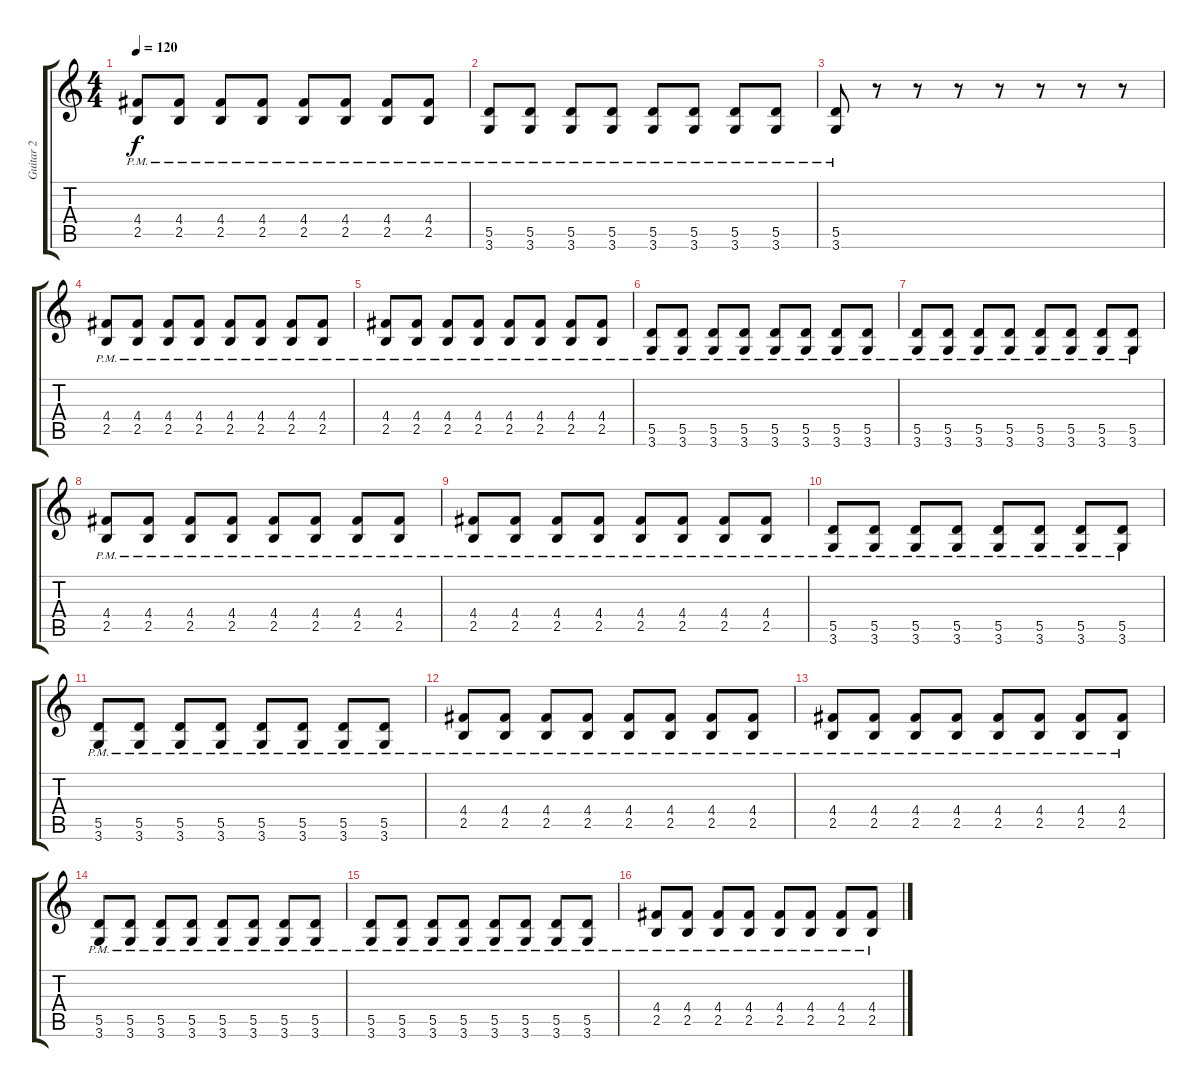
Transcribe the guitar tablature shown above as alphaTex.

\track ("Guitar 2" "Guitar 2") {instrument distortionguitar}
\staff {score tabs}
\tuning (E4 B3 G3 D3 A2 E2) {hide}
\ts (4 4)
\tempo 120
\clef g2
\ks c
(4.4{pm} 2.5{pm}).8{dy f} (4.4{pm} 2.5{pm}).8 (4.4{pm} 2.5{pm}).8 (4.4{pm} 2.5{pm}).8 (4.4{pm} 2.5{pm}).8 (4.4{pm} 2.5{pm}).8 (4.4{pm} 2.5{pm}).8 (4.4{pm} 2.5{pm}).8 |
(5.5{pm} 3.6{pm}).8 (5.5{pm} 3.6{pm}).8 (5.5{pm} 3.6{pm}).8 (5.5{pm} 3.6{pm}).8 (5.5{pm} 3.6{pm}).8 (5.5{pm} 3.6{pm}).8 (5.5{pm} 3.6{pm}).8 (5.5{pm} 3.6{pm}).8 |
(5.5{pm} 3.6{pm}).8 r.8 r.8 r.8 r.8 r.8 r.8 r.8 |
(4.4{pm} 2.5{pm}).8 (4.4{pm} 2.5{pm}).8 (4.4{pm} 2.5{pm}).8 (4.4{pm} 2.5{pm}).8 (4.4{pm} 2.5{pm}).8 (4.4{pm} 2.5{pm}).8 (4.4{pm} 2.5{pm}).8 (4.4{pm} 2.5{pm}).8 |
(4.4{pm} 2.5{pm}).8 (4.4{pm} 2.5{pm}).8 (4.4{pm} 2.5{pm}).8 (4.4{pm} 2.5{pm}).8 (4.4{pm} 2.5{pm}).8 (4.4{pm} 2.5{pm}).8 (4.4{pm} 2.5{pm}).8 (4.4{pm} 2.5{pm}).8 |
(5.5{pm} 3.6{pm}).8 (5.5{pm} 3.6{pm}).8 (5.5{pm} 3.6{pm}).8 (5.5{pm} 3.6{pm}).8 (5.5{pm} 3.6{pm}).8 (5.5{pm} 3.6{pm}).8 (5.5{pm} 3.6{pm}).8 (5.5{pm} 3.6{pm}).8 |
(5.5{pm} 3.6{pm}).8 (5.5{pm} 3.6{pm}).8 (5.5{pm} 3.6{pm}).8 (5.5{pm} 3.6{pm}).8 (5.5{pm} 3.6{pm}).8 (5.5{pm} 3.6{pm}).8 (5.5{pm} 3.6{pm}).8 (5.5{pm} 3.6{pm}).8 |
(4.4{pm} 2.5{pm}).8 (4.4{pm} 2.5{pm}).8 (4.4{pm} 2.5{pm}).8 (4.4{pm} 2.5{pm}).8 (4.4{pm} 2.5{pm}).8 (4.4{pm} 2.5{pm}).8 (4.4{pm} 2.5{pm}).8 (4.4{pm} 2.5{pm}).8 |
(4.4{pm} 2.5{pm}).8 (4.4{pm} 2.5{pm}).8 (4.4{pm} 2.5{pm}).8 (4.4{pm} 2.5{pm}).8 (4.4{pm} 2.5{pm}).8 (4.4{pm} 2.5{pm}).8 (4.4{pm} 2.5{pm}).8 (4.4{pm} 2.5{pm}).8 |
(5.5{pm} 3.6{pm}).8 (5.5{pm} 3.6{pm}).8 (5.5{pm} 3.6{pm}).8 (5.5{pm} 3.6{pm}).8 (5.5{pm} 3.6{pm}).8 (5.5{pm} 3.6{pm}).8 (5.5{pm} 3.6{pm}).8 (5.5{pm} 3.6{pm}).8 |
(5.5{pm} 3.6{pm}).8 (5.5{pm} 3.6{pm}).8 (5.5{pm} 3.6{pm}).8 (5.5{pm} 3.6{pm}).8 (5.5{pm} 3.6{pm}).8 (5.5{pm} 3.6{pm}).8 (5.5{pm} 3.6{pm}).8 (5.5{pm} 3.6{pm}).8 |
(4.4{pm} 2.5{pm}).8 (4.4{pm} 2.5{pm}).8 (4.4{pm} 2.5{pm}).8 (4.4{pm} 2.5{pm}).8 (4.4{pm} 2.5{pm}).8 (4.4{pm} 2.5{pm}).8 (4.4{pm} 2.5{pm}).8 (4.4{pm} 2.5{pm}).8 |
(4.4{pm} 2.5{pm}).8 (4.4{pm} 2.5{pm}).8 (4.4{pm} 2.5{pm}).8 (4.4{pm} 2.5{pm}).8 (4.4{pm} 2.5{pm}).8 (4.4{pm} 2.5{pm}).8 (4.4{pm} 2.5{pm}).8 (4.4{pm} 2.5{pm}).8 |
(5.5{pm} 3.6{pm}).8 (5.5{pm} 3.6{pm}).8 (5.5{pm} 3.6{pm}).8 (5.5{pm} 3.6{pm}).8 (5.5{pm} 3.6{pm}).8 (5.5{pm} 3.6{pm}).8 (5.5{pm} 3.6{pm}).8 (5.5{pm} 3.6{pm}).8 |
(5.5{pm} 3.6{pm}).8 (5.5{pm} 3.6{pm}).8 (5.5{pm} 3.6{pm}).8 (5.5{pm} 3.6{pm}).8 (5.5{pm} 3.6{pm}).8 (5.5{pm} 3.6{pm}).8 (5.5{pm} 3.6{pm}).8 (5.5{pm} 3.6{pm}).8 |
(4.4{pm} 2.5{pm}).8 (4.4{pm} 2.5{pm}).8 (4.4{pm} 2.5{pm}).8 (4.4{pm} 2.5{pm}).8 (4.4{pm} 2.5{pm}).8 (4.4{pm} 2.5{pm}).8 (4.4{pm} 2.5{pm}).8 (4.4{pm} 2.5{pm}).8
